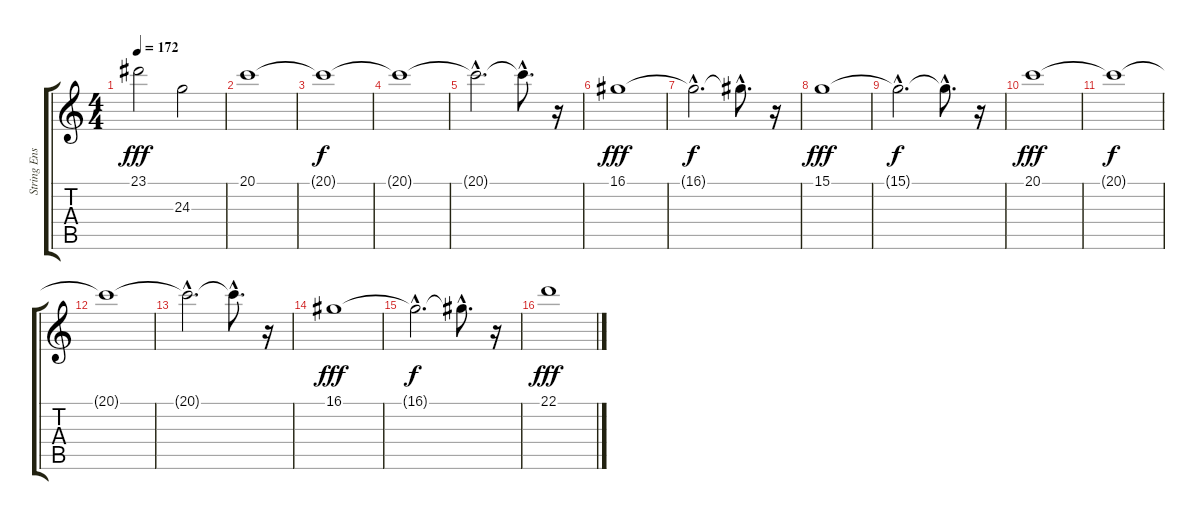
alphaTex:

\track ("String Ensemble" "String Ens") {instrument stringensemble1}
\staff {score tabs}
\tuning (E4 B3 G3 D3 A2 E2) {hide}
\ts (4 4)
\tempo 172
\clef g2
\ks c
23.1.2{dy fff} 24.3.2 |
20.1.1 |
20.1{t}.1{dy f} |
20.1{t}.1 |
20.1{hac t}.2{d} 20.1{hac t}.8{d} r.16 |
16.1.1{dy fff} |
16.1{hac t}.2{d dy f} 16.1{hac t}.8{d} r.16 |
15.1.1{dy fff} |
15.1{hac t}.2{d dy f} 15.1{hac t}.8{d} r.16 |
20.1.1{dy fff} |
20.1{t}.1{dy f} |
20.1{t}.1 |
20.1{hac t}.2{d} 20.1{hac t}.8{d} r.16 |
16.1.1{dy fff} |
16.1{hac t}.2{d dy f} 16.1{hac t}.8{d} r.16 |
22.1.1{dy fff}
